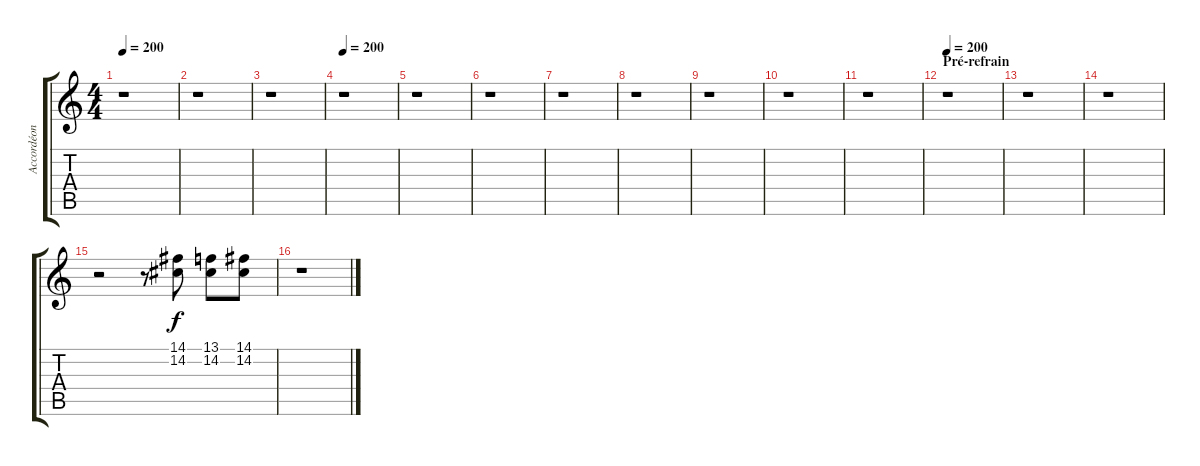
\track ("Accordéon" "Accordéon") {instrument accordion}
\staff {score tabs}
\tuning (E4 B3 G3 D3 A2 E2) {hide}
\ts (4 4)
\tempo 200
\clef g2
\ks c
r.1{dy f} |
r.1 |
r.1 |
\tempo 200
r.1 |
r.1 |
r.1 |
r.1 |
r.1 |
r.1 |
r.1 |
r.1 |
\section ("" "Pré-refrain")
\tempo 200
r.1 |
r.1 |
r.1 |
r.2 r.8 (14.1 14.2).8 (13.1 14.2).8 (14.1 14.2).8 |
r.1
